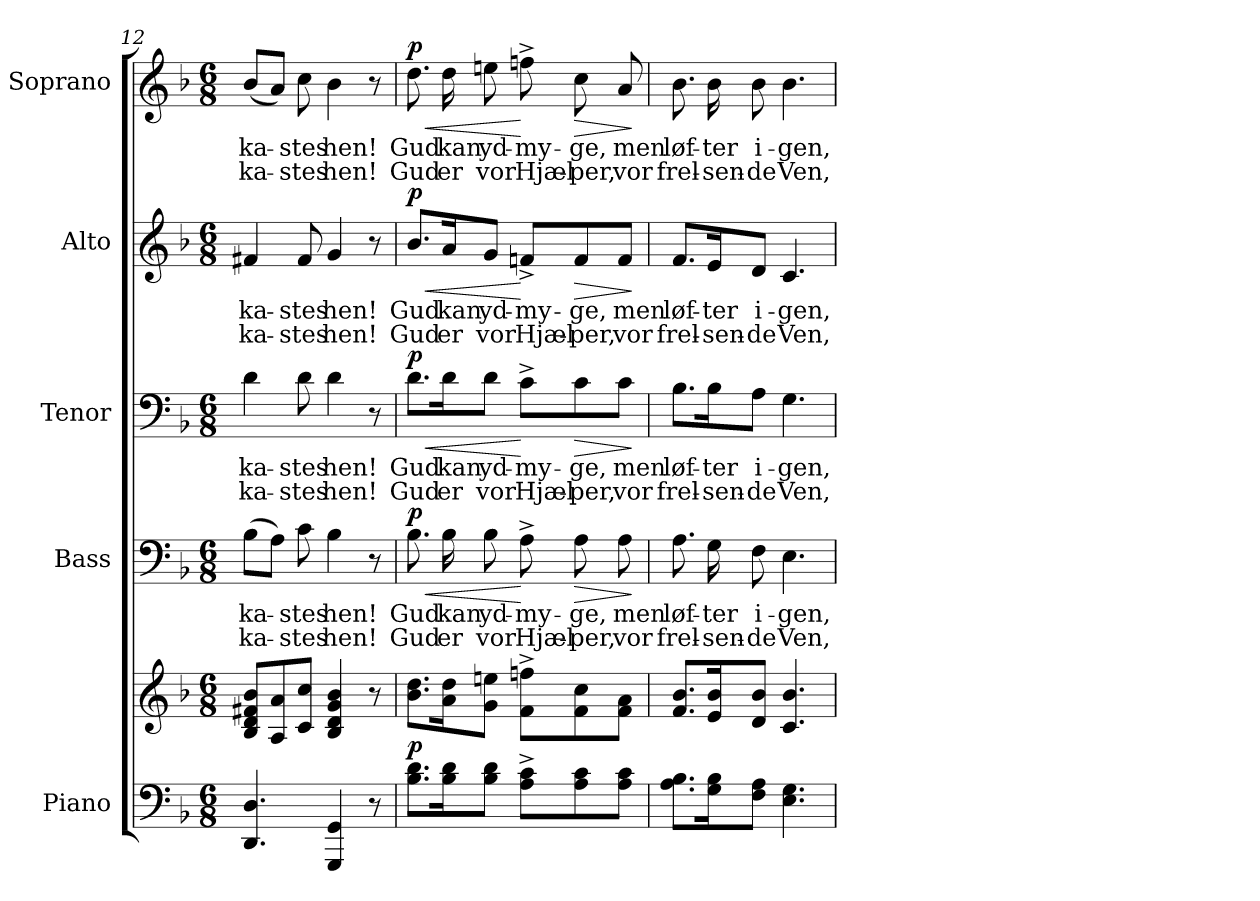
**kern	**kern	**dynam	**kern	**text	**text	**dynam	**kern	**text	**text	**dynam	**kern	**text	**text	**dynam	**kern	**text	**text	**dynam
*part5	*part5	*part5	*part4	*part4	*part4	*part4	*part3	*part3	*part3	*part3	*part2	*part2	*part2	*part2	*part1	*part1	*part1	*part1
*staff6	*staff5	*staff5/6	*staff4	*staff4	*staff4	*staff4	*staff3	*staff3	*staff3	*staff3	*staff2	*staff2	*staff2	*staff2	*staff1	*staff1	*staff1	*staff1
*I"Piano	*	*	*I"Bass	*	*	*	*I"Tenor	*	*	*	*I"Alto	*	*	*	*I"Soprano	*	*	*
*I'Pno	*	*	*	*	*	*	*	*	*	*	*	*	*	*	*	*	*	*
*clefF4	*clefG2	*	*clefF4	*	*	*	*clefF4	*	*	*	*clefG2	*	*	*	*clefG2	*	*	*
*k[b-]	*k[b-]	*	*k[b-]	*	*	*	*k[b-]	*	*	*	*k[b-]	*	*	*	*k[b-]	*	*	*
*M6/8	*M6/8	*	*M6/8	*	*	*	*M6/8	*	*	*	*M6/8	*	*	*	*M6/8	*	*	*
=12	=12	=12	=12	=12	=12	=12	=12	=12	=12	=12	=12	=12	=12	=12	=12	=12	=12	=12
!	!	!	!	!LO:LY:b	!LO:LY:b	!	!	!LO:LY:b	!LO:LY:b	!	!	!LO:LY:b	!LO:LY:b	!	!	!LO:LY:b	!LO:LY:b	!
4.DD/ 4.D/	8B-/ 8d/ 8f#X/ 8b-/L	.	(>8B-\L	ka-	ka-	.	4d\	ka-	ka-	.	4f#X/	ka-	ka-	.	(<8b-/L	ka-	ka-	.
.	8A/ 8a/	.	8A\J)	.	.	.	.	.	.	.	.	.	.	.	8a/J)	.	.	.
!	!	!	!	!LO:LY:b	!LO:LY:b	!	!	!LO:LY:b	!LO:LY:b	!	!	!LO:LY:b	!LO:LY:b	!	!	!LO:LY:b	!LO:LY:b	!
.	8c/ 8cc/J	.	8c\	-stes	-stes	.	8d\	-stes	-stes	.	8f#/	-stes	-stes	.	8cc\	-stes	-stes	.
!	!	!	!	!LO:LY:b	!LO:LY:b	!	!	!LO:LY:b	!LO:LY:b	!	!	!LO:LY:b	!LO:LY:b	!	!	!LO:LY:b	!LO:LY:b	!
4GGG/ 4GG/	4B-/ 4d/ 4g/ 4b-/	.	4B-\	hen!	hen!	.	4d\	hen!	hen!	.	4g/	hen!	hen!	.	4b-\	hen!	hen!	.
8r	8r	.	8r	.	.	.	8r	.	.	.	8r	.	.	.	8r	.	.	.
!!LO:PB:g=z
=13	=13	=13	=13	=13	=13	=13	=13	=13	=13	=13	=13	=13	=13	=13	=13	=13	=13	=13
!	!	!LO:DY:a=2	!	!LO:LY:b	!LO:LY:b	!LO:HP:b	!	!LO:LY:b	!LO:LY:b	!LO:HP:b	!	!LO:LY:b	!LO:LY:b	!LO:HP:b	!	!LO:LY:b	!LO:LY:b	!LO:HP:b
!	!	!	!	!	!	!LO:DY:n=1:a	!	!	!	!LO:DY:n=1:a	!	!	!	!LO:DY:n=1:a	!	!	!	!LO:DY:n=1:a
8.B-\ 8.d\L	8.b-\ 8.dd\L	p	8.B-\	Gud	Gud	< p	8.d\L	Gud	Gud	< p	8.b-/L	Gud	Gud	< p	8.dd\	Gud	Gud	< p
!	!	!	!	!LO:LY:b	!LO:LY:b	!	!	!LO:LY:b	!LO:LY:b	!	!	!LO:LY:b	!LO:LY:b	!	!	!LO:LY:b	!LO:LY:b	!
16B-\ 16d\K	16a\ 16dd\K	.	16B-\	kan	er	.	16d\K	kan	er	.	16a/K	kan	er	.	16dd\	kan	er	.
!	!	!	!	!LO:LY:b	!LO:LY:b	!	!	!LO:LY:b	!LO:LY:b	!	!	!LO:LY:b	!LO:LY:b	!	!	!LO:LY:b	!LO:LY:b	!
8B-\ 8d\J	8g\ 8een\J	.	8B-\	yd-	vor	.	8d\J	yd-	vor	.	8g/J	yd-	vor	.	8een\	yd-	vor	.
!	!	!	!	!LO:LY:b	!LO:LY:b	!	!	!LO:LY:b	!LO:LY:b	!	!	!LO:LY:b	!LO:LY:b	!	!	!LO:LY:b	!LO:LY:b	!
8A\^ 8c\^L	8f\^ 8ffn\^L	.	8A^\	-my-	Hjæl-	[	8c^\L	-my-	Hjæl-	[	8fn^/L	-my-	Hjæl-	[	8ffn^\	-my-	Hjæl-	[
!	!	!	!	!LO:LY:b	!LO:LY:b	!LO:HP:b	!	!LO:LY:b	!LO:LY:b	!LO:HP:b	!	!LO:LY:b	!LO:LY:b	!LO:HP:b	!	!LO:LY:b	!LO:LY:b	!LO:HP:b
8A\ 8c\	8f\ 8cc\	.	8A\	-ge,	-per,	>	8c\	-ge,	-per,	>	8f/	-ge,	-per,	>	8cc\	-ge,	-per,	>
!	!	!	!	!LO:LY:b	!LO:LY:b	!	!	!LO:LY:b	!LO:LY:b	!	!	!LO:LY:b	!LO:LY:b	!	!	!LO:LY:b	!LO:LY:b	!
8A\ 8c\J	8f\ 8a\J	.	8A\	men	vor	.	8c\J	men	vor	.	8f/J	men	vor	.	8a/	men	vor	.
.	.	.	.	.	.	]	.	.	.	]	.	.	.	]	.	.	.	]
=14	=14	=14	=14	=14	=14	=14	=14	=14	=14	=14	=14	=14	=14	=14	=14	=14	=14	=14
!	!	!	!	!LO:LY:b	!LO:LY:b	!	!	!LO:LY:b	!LO:LY:b	!	!	!LO:LY:b	!LO:LY:b	!	!	!LO:LY:b	!LO:LY:b	!
8.A\ 8.B-\L	8.f/ 8.b-/L	.	8.A\	løf-	frel-	.	8.B-\L	løf-	frel-	.	8.f/L	løf-	frel-	.	8.b-\	løf-	frel-	.
!	!	!	!	!LO:LY:b	!LO:LY:b	!	!	!LO:LY:b	!LO:LY:b	!	!	!LO:LY:b	!LO:LY:b	!	!	!LO:LY:b	!LO:LY:b	!
16G\ 16B-\K	16e/ 16b-/K	.	16G\	-ter	-sen-	.	16B-\K	-ter	-sen-	.	16e/K	-ter	-sen-	.	16b-\	-ter	-sen-	.
!	!	!	!	!LO:LY:b	!LO:LY:b	!	!	!LO:LY:b	!LO:LY:b	!	!	!LO:LY:b	!LO:LY:b	!	!	!LO:LY:b	!LO:LY:b	!
8F\ 8A\J	8d/ 8b-/J	.	8F\	i-	-de	.	8A\J	i-	-de	.	8d/J	i-	-de	.	8b-\	i-	-de	.
!	!	!	!	!LO:LY:b	!LO:LY:b	!	!	!LO:LY:b	!LO:LY:b	!	!	!LO:LY:b	!LO:LY:b	!	!	!LO:LY:b	!LO:LY:b	!
4.E\ 4.G\	4.c/ 4.b-/	.	4.E\	-gen,	Ven,	.	4.G\	-gen,	Ven,	.	4.c/	-gen,	Ven,	.	4.b-\	-gen,	Ven,	.
=	=	=	=	=	=	=	=	=	=	=	=	=	=	=	=	=	=	=
*-	*-	*-	*-	*-	*-	*-	*-	*-	*-	*-	*-	*-	*-	*-	*-	*-	*-	*-
